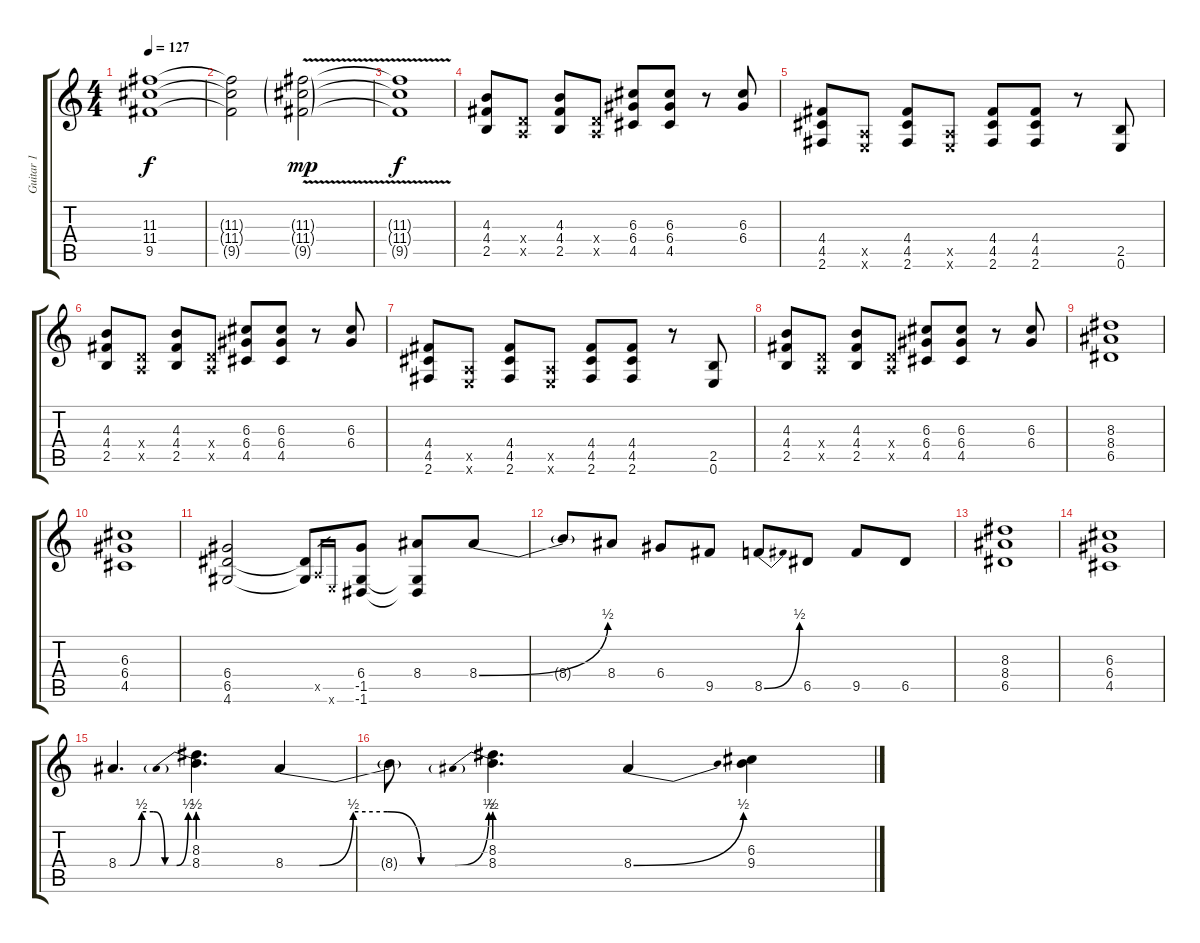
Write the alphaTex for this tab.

\track ("Guitar 1" "Guitar 1") {instrument distortionguitar}
\staff {score tabs}
\tuning (E4 B3 G3 D3 A2 E2) {hide}
\ts (4 4)
\tempo 127
\clef g2
\ks c
(11.3 11.4 9.5).1{dy f} |
(11.3{t} 11.4{t} 9.5{t}).2 (11.3{v g} 11.4{v g} 9.5{v g}).2{dy mp} |
(11.3{t} 11.4{t} 9.5{t}).1{dy f} |
(4.3 4.4 2.5).8 (0.4{x} 0.5{x}).8 (4.3 4.4 2.5).8 (0.4{x} 0.5{x}).8 (6.3 6.4 4.5).8 (6.3 6.4 4.5).8 r.8 (6.3 6.4).8 |
(4.4 4.5 2.6).8 (0.5{x} 0.6{x}).8 (4.4 4.5 2.6).8 (0.5{x} 0.6{x}).8 (4.4 4.5 2.6).8 (4.4 4.5 2.6).8 r.8 (2.5 0.6).8 |
(4.3 4.4 2.5).8 (0.4{x} 0.5{x}).8 (4.3 4.4 2.5).8 (0.4{x} 0.5{x}).8 (6.3 6.4 4.5).8 (6.3 6.4 4.5).8 r.8 (6.3 6.4).8 |
(4.4 4.5 2.6).8 (0.5{x} 0.6{x}).8 (4.4 4.5 2.6).8 (0.5{x} 0.6{x}).8 (4.4 4.5 2.6).8 (4.4 4.5 2.6).8 r.8 (2.5 0.6).8 |
(4.3 4.4 2.5).8 (0.4{x} 0.5{x}).8 (4.3 4.4 2.5).8 (0.4{x} 0.5{x}).8 (6.3 6.4 4.5).8 (6.3 6.4 4.5).8 r.8 (6.3 6.4).8 |
(8.3 8.4 6.5).1 |
(6.3 6.4 4.5).1 |
(6.4 6.5 4.6).2 (6.5{t} 4.6{t}).8 0.5{x}.16{gr} 0.6{x}.16{gr} (6.4 -1.5 -1.6).8 (8.4 -1.5{t} -1.6{t}).8 8.4{be (bend 0 0 60 2)}.8 |
8.4{t}.8 8.4.8 6.4.8 9.5.8 8.5{be (bend 0 0 60 2)}.8 6.5.8 9.5.8 6.5.8 |
(8.3 8.4 6.5).1 |
(6.3 6.4 4.5).1 |
8.4{be (custom 0 0 10 0 20 2 30 2 40 0 50 0 60 2)}.4{d} (8.3 8.4{be (prebend 0 2 60 2)}).4{d} 8.4{be (custom 0 0 10 0 20 2 30 2 40 0 50 0 60 2)}.4 |
8.4{t}.8 (8.3 8.4{be (prebend 0 2 60 2)}).4{d} 8.4{be (bend 0 0 60 2)}.4 (6.3 9.4).4
